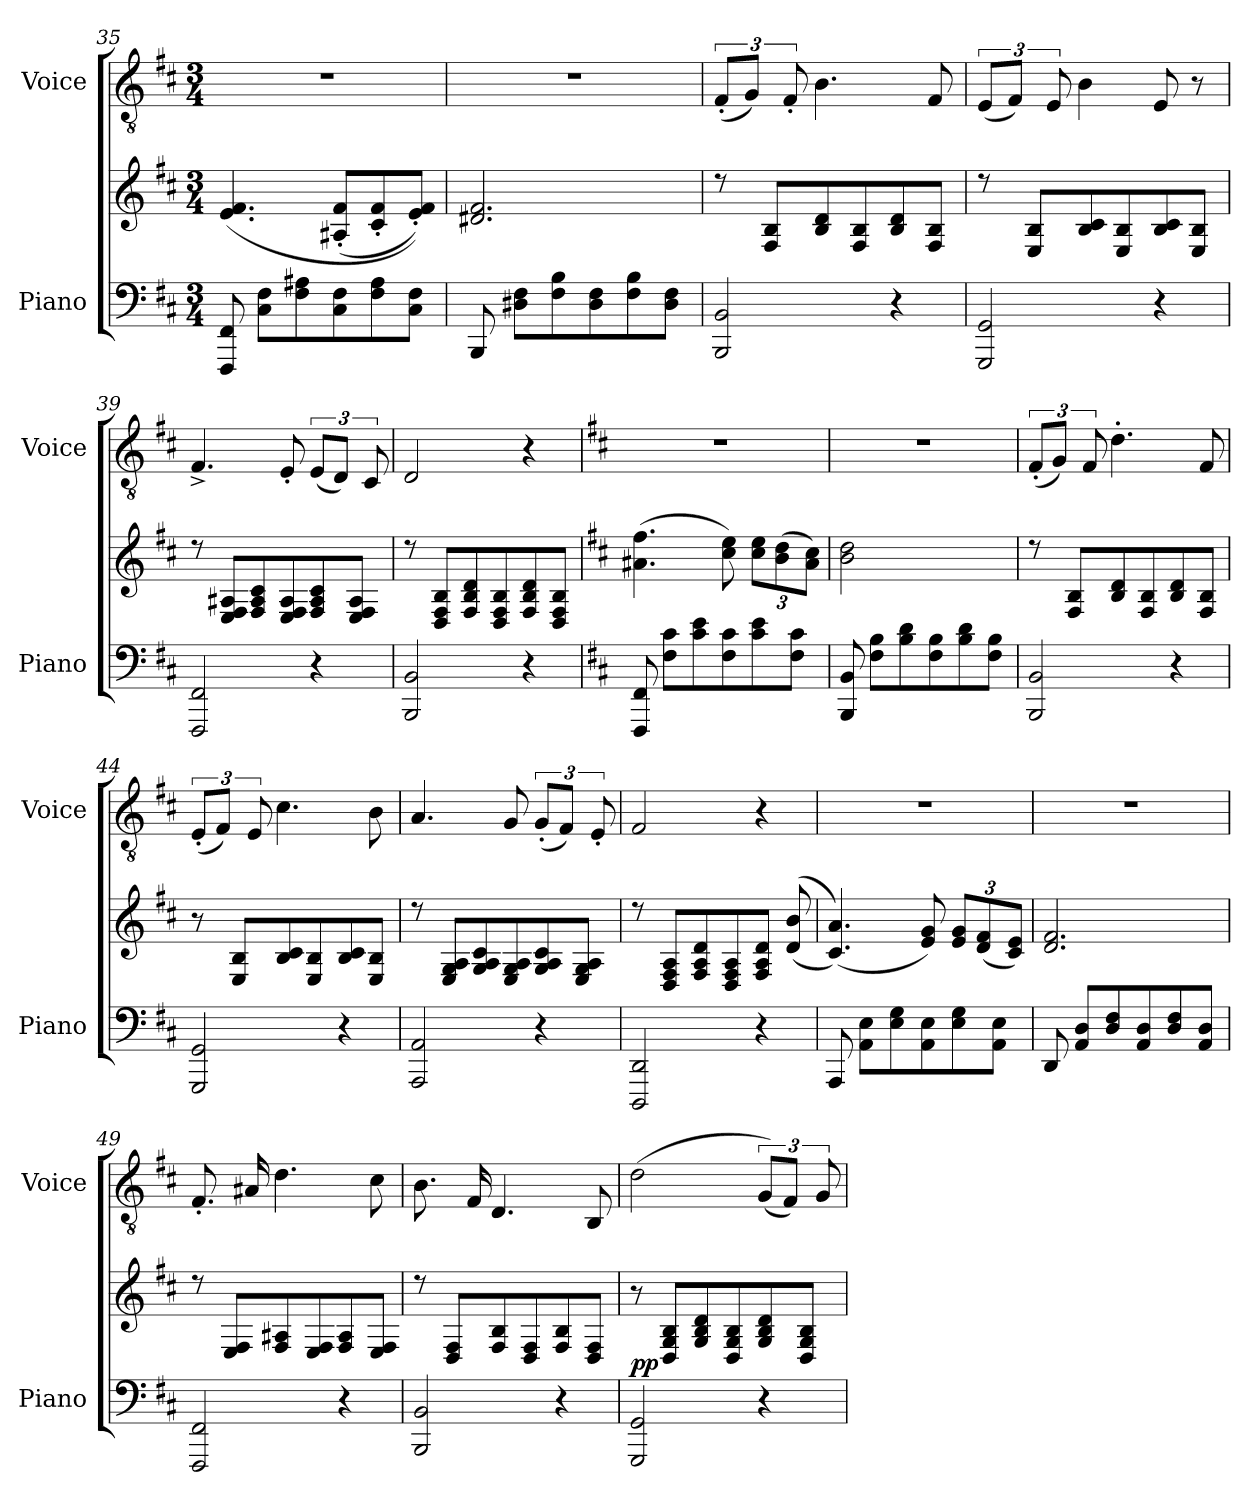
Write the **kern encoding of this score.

**kern	**kern	**dynam	**kern
*part2	*part2	*part2	*part1
*staff3	*staff2	*staff2/3	*staff1
*I"Piano	*	*	*I"Voice
*I'Piano	*	*	*I'Voice
*clefF4	*clefG2	*	*clefGv2
*k[f#c#]	*k[f#c#]	*	*k[f#c#]
*M3/4	*M3/4	*	*M3/4
=35	=35	=35	=35
8FFF#/ 8FF#/	(>4.e/ 4.f#/	.	2.rd
8C#\ 8F#\L	.	.	.
8F#\ 8A#X\	.	.	.
8C#\ 8F#\	(<8A#X/'< 8f#/'<L	.	.
8F#\ 8A#\	8c#/'< 8f#/'<	.	.
8C#\ 8F#\J	8e/'< 8f#/'<J))	.	.
=36	=36	=36	=36
8BBB/	2.d#X/ 2.f#/	.	2.rd
8D#X\ 8F#\L	.	.	.
8F#\ 8B\	.	.	.
8D#\ 8F#\	.	.	.
8F#\ 8B\	.	.	.
8D#\ 8F#\J	.	.	.
!!LO:LB:g=z
=37	=37	=37	=37
2BBB/ 2BB/	8rcc	.	(<12F#'<'</L
.	.	.	12G/J)
.	8F#/ 8B/L	.	.
.	.	.	12F#'</
.	8B/ 8d/	.	4.B\
.	8F#/ 8B/	.	.
4r	8B/ 8d/	.	.
.	8F#/ 8B/J	.	8F#/
=38	=38	=38	=38
2GGG/ 2GG/	8rcc	.	(<12E/L
.	.	.	12F#/J)
.	8E/ 8B/L	.	.
.	.	.	12E/
.	8B/ 8c#/	.	4B\
.	8E/ 8B/	.	.
4r	8B/ 8c#/	.	8E/
.	8E/ 8B/J	.	8r
=39	=39	=39	=39
2FFF#/ 2FF#/	8rcc	.	4.F#^>/
.	8E/ 8F#/ 8A#X/L	.	.
.	8F#/ 8A#/ 8c#/	.	.
.	8E/ 8F#/ 8A#/	.	8E'</
4r	8F#/ 8A#/ 8c#/	.	(<12E/L
.	.	.	12D/J)
.	8E/ 8F#/ 8A#/J	.	.
.	.	.	12C#/
=40	=40	=40	=40
2BBB/ 2BB/	8rcc	.	2D/
.	8D/ 8F#/ 8B/L	.	.
.	8F#/ 8B/ 8d/	.	.
.	8D/ 8F#/ 8B/	.	.
4r	8F#/ 8B/ 8d/	.	4r
.	8D/ 8F#/ 8B/J	.	.
!!LO:PB:g=z
=41	=41	=41	=41
*k[f#c#]	*k[f#c#]	*	*k[f#c#]
8FFF#/ 8FF#/	(>4.a#X\ 4.ff#\	.	2.rd
8F#\ 8c#\L	.	.	.
8c#\ 8e\	.	.	.
8F#\ 8c#\	8cc#\ 8ee\)	.	.
8c#\ 8e\	12cc#\ 12ee\L	.	.
.	(>12b\ 12dd\	.	.
8F#\ 8c#\J	.	.	.
.	12a#\ 12cc#\J)	.	.
=42	=42	=42	=42
8BBB/ 8BB/	2b\ 2dd\	.	2.rd
8F#\ 8B\L	.	.	.
8B\ 8d\	.	.	.
8F#\ 8B\	.	.	.
8B\ 8d\	4ryy	.	.
8F#\ 8B\J	.	.	.
=43	=43	=43	=43
2BBB/ 2BB/	8rcc	.	(<12F#'</L
.	.	.	12G/J)
.	8F#/ 8B/L	.	.
.	.	.	12F#/
.	8B/ 8d/	.	4.d'<\
.	8F#/ 8B/	.	.
4r	8B/ 8d/	.	.
.	8F#/ 8B/J	.	8F#/
=44	=44	=44	=44
2GGG/ 2GG/	8r	.	(<12E'</L
.	.	.	12F#/J)
.	8E/ 8B/L	.	.
.	.	.	12E/
.	8B/ 8c#/	.	4.c#\
.	8E/ 8B/	.	.
4r	8B/ 8c#/	.	.
.	8E/ 8B/J	.	8B\
=45	=45	=45	=45
2AAA/ 2AA/	8rcc	.	4.A/
.	8E/ 8G/ 8A/L	.	.
.	8G/ 8A/ 8c#/	.	.
.	8E/ 8G/ 8A/	.	8G/
4r	8G/ 8A/ 8c#/	.	(<12G'</L
.	.	.	12F#/J)
.	8E/ 8G/ 8A/J	.	.
.	.	.	12E'<'</
!!LO:LB:g=z
=46	=46	=46	=46
2DDD/ 2DD/	8rcc	.	2F#/
.	8D/ 8F#/ 8A/L	.	.
.	8F#/ 8A/ 8d/	.	.
.	8D/ 8F#/ 8A/	.	.
4r	8F#/ 8A/ 8d/J	.	4r
.	(<(>8d/ 8b/	.	.
=47	=47	=47	=47
8AAA/	(<4.c#/ 4.a/))	.	2.rd
8AA\ 8E\L	.	.	.
8E\ 8G\	.	.	.
8AA\ 8E\	8e/ 8g/)	.	.
8E\ 8G\	12e/ 12g/L	.	.
.	(<12d/ 12f#/	.	.
8AA\ 8E\J	.	.	.
.	12c#/ 12e/J)	.	.
=48	=48	=48	=48
8DD/	2.d/ 2.f#/	.	2.rd
8AA/ 8D/L	.	.	.
8D/ 8F#/	.	.	.
8AA/ 8D/	.	.	.
8D/ 8F#/	.	.	.
8AA/ 8D/J	.	.	.
=49	=49	=49	=49
2FFF#/ 2FF#/	8rcc	.	8.F#'</
.	8E/ 8F#/L	.	.
.	.	.	16A#X/
.	8F#/ 8A#X/	.	4.d\
.	8E/ 8F#/	.	.
4r	8F#/ 8A#/	.	.
.	8E/ 8F#/J	.	8c#\
=50	=50	=50	=50
2BBB/ 2BB/	8rcc	.	8.B\
.	8D/ 8F#/L	.	.
.	.	.	16F#/
.	8F#/ 8B/	.	4.D/
.	8D/ 8F#/	.	.
4r	8F#/ 8B/	.	.
.	8D/ 8F#/J	.	8BB/
!!LO:LB:g=z
=51	=51	=51	=51
!	!	!LO:DY:a=2	!
2GGG/ 2GG/	8r	pp	(<2d\
.	8D/ 8G/ 8B/L	.	.
.	8G/ 8B/ 8d/	.	.
.	8D/ 8G/ 8B/	.	.
4r	8G/ 8B/ 8d/	.	(<12G/L)
.	.	.	12F#/J)
.	8D/ 8G/ 8B/J	.	.
.	.	.	12G/
=	=	=	=
*-	*-	*-	*-
